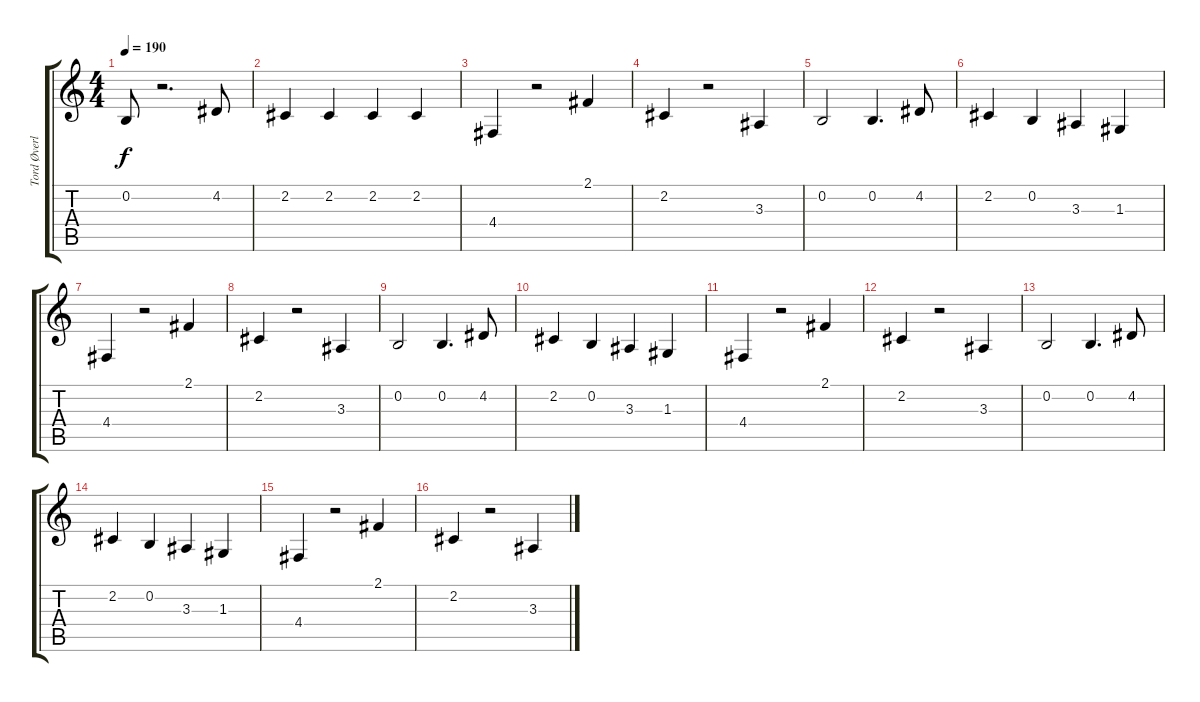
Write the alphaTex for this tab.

\track ("Tord Øverland-Knudsen (Middle Vocals)" "Tord Øverl") {instrument electricpiano1}
\staff {score tabs}
\tuning (E4 B3 G3 D3 A2 E2) {hide}
\ts (4 4)
\tempo 190
\clef g2
\ks c
0.2.8{dy f} r.2{d} 4.2.8 |
2.2.4 2.2.4 2.2.4 2.2.4 |
4.4.4 r.2 2.1.4 |
2.2.4 r.2 3.3.4 |
0.2.2 0.2.4{d} 4.2.8 |
2.2.4 0.2.4 3.3.4 1.3.4 |
4.4.4 r.2 2.1.4 |
2.2.4 r.2 3.3.4 |
0.2.2 0.2.4{d} 4.2.8 |
2.2.4 0.2.4 3.3.4 1.3.4 |
4.4.4 r.2 2.1.4 |
2.2.4 r.2 3.3.4 |
0.2.2 0.2.4{d} 4.2.8 |
2.2.4 0.2.4 3.3.4 1.3.4 |
4.4.4 r.2 2.1.4 |
2.2.4 r.2 3.3.4
